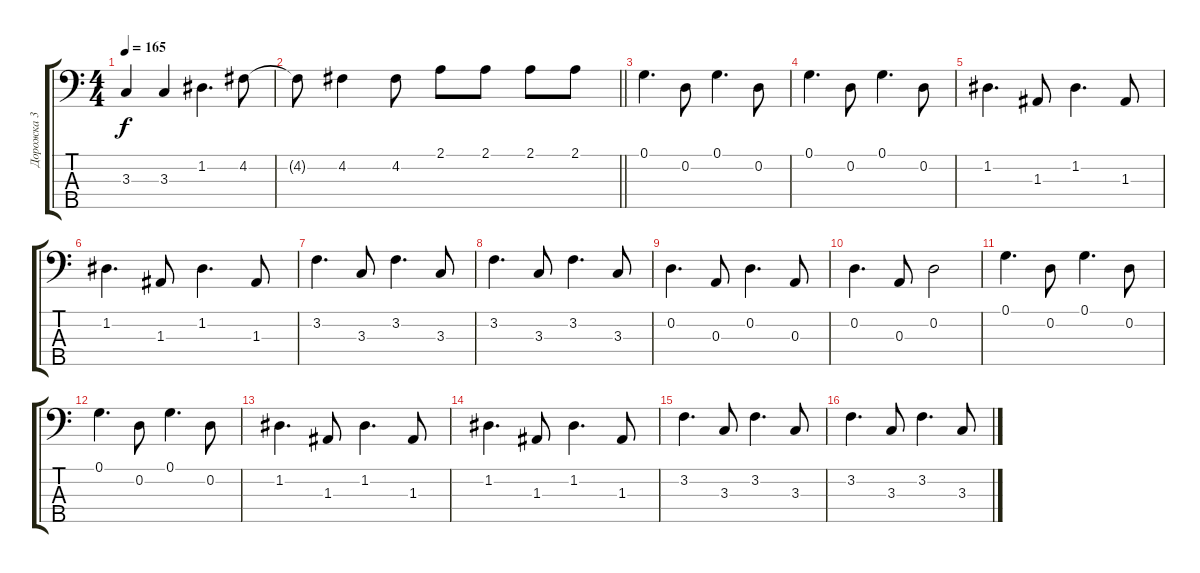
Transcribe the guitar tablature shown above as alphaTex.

\track ("Дорожка 3" "Дорожка 3") {instrument electricbassfinger}
\staff {score tabs}
\tuning (G2 D2 A1 E1 B0) {hide}
\ts (4 4)
\tempo 165
\clef f4
\ks c
3.3.4{dy f} 3.3.4 1.2.4{d} 4.2.8 |
\barLineRight lightlight
4.2{t}.8 4.2.4 4.2.8 2.1.8 2.1.8 2.1.8 2.1.8 |
0.1.4{d} 0.2.8 0.1.4{d} 0.2.8 |
0.1.4{d} 0.2.8 0.1.4{d} 0.2.8 |
1.2.4{d} 1.3.8 1.2.4{d} 1.3.8 |
1.2.4{d} 1.3.8 1.2.4{d} 1.3.8 |
3.2.4{d} 3.3.8 3.2.4{d} 3.3.8 |
3.2.4{d} 3.3.8 3.2.4{d} 3.3.8 |
0.2.4{d} 0.3.8 0.2.4{d} 0.3.8 |
0.2.4{d} 0.3.8 0.2.2 |
0.1.4{d} 0.2.8 0.1.4{d} 0.2.8 |
0.1.4{d} 0.2.8 0.1.4{d} 0.2.8 |
1.2.4{d} 1.3.8 1.2.4{d} 1.3.8 |
1.2.4{d} 1.3.8 1.2.4{d} 1.3.8 |
3.2.4{d} 3.3.8 3.2.4{d} 3.3.8 |
3.2.4{d} 3.3.8 3.2.4{d} 3.3.8
